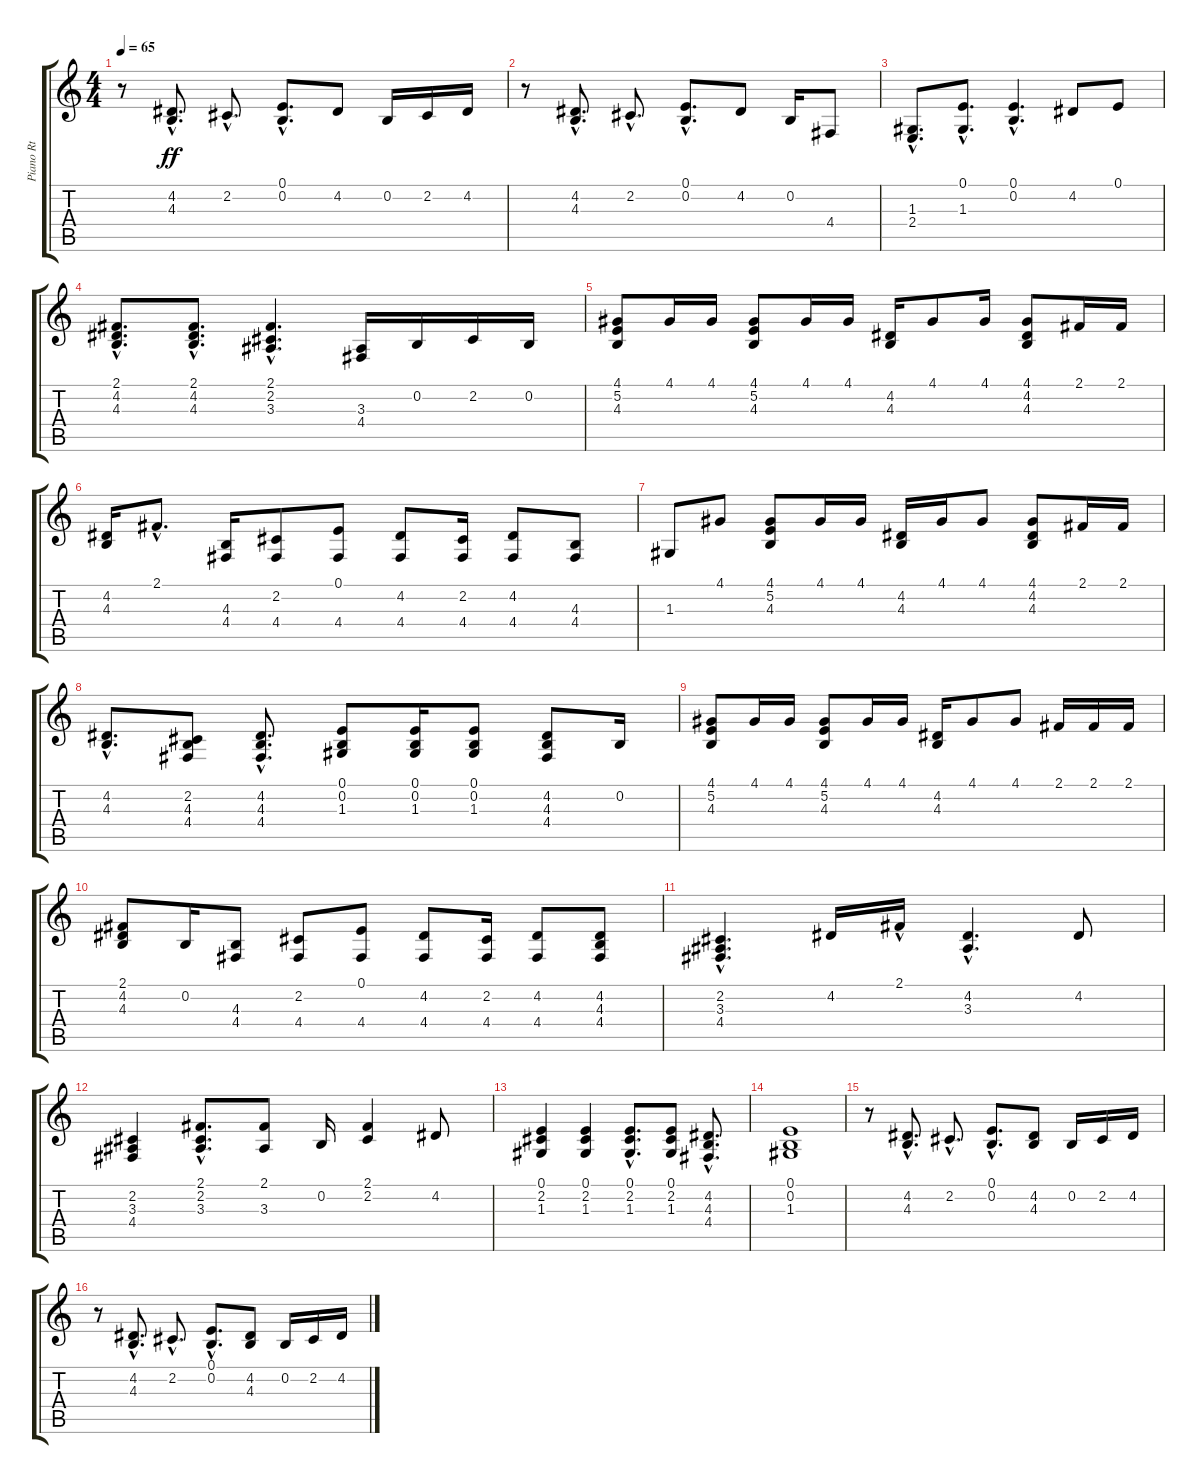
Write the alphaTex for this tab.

\track ("Piano Rt" "Piano Rt") {instrument brightacousticpiano}
\staff {score tabs}
\tuning (E4 B3 G3 D3 A2 E2) {hide}
\ts (4 4)
\tempo 65
\clef g2
\ks c
r.8{dy ff} (4.2{hac} 4.3{hac}).8{d} 2.2{hac}.8{d} (0.1{hac} 0.2{hac}).8{d} 4.2.8 0.2.16 2.2.16 4.2.16 |
r.8 (4.2{hac} 4.3{hac}).8{d} 2.2{hac}.8{d} (0.1{hac} 0.2{hac}).8{d} 4.2.8 0.2.16 4.4.8 |
(1.3{hac} 2.4{hac}).8{d} (0.1{hac} 1.3{hac}).8{d} (0.1{hac} 0.2{hac}).4{d} 4.2.8 0.1.8 |
(2.1{hac} 4.2{hac} 4.3{hac}).8{d} (2.1{hac} 4.2{hac} 4.3{hac}).8{d} (2.1{hac} 2.2{hac} 3.3{hac}).4{d} (3.3 4.4).16 0.2.16 2.2.16 0.2.16 |
(4.1 5.2 4.3).8 4.1.16 4.1.16 (4.1 5.2 4.3).8 4.1.16 4.1.16 (4.2 4.3).16 4.1.8 4.1.16 (4.1 4.2 4.3).8 2.1.16 2.1.16 |
(4.2 4.3).16 2.1{hac}.8{d} (4.3 4.4).16 (2.2 4.4).8 (0.1 4.4).8 (4.2 4.4).8 (2.2 4.4).16 (4.2 4.4).8 (4.3 4.4).8 |
1.3.8 4.1.8 (4.1 5.2 4.3).8 4.1.16 4.1.16 (4.2 4.3).16 4.1.16 4.1.8 (4.1 4.2 4.3).8 2.1.16 2.1.16 |
(4.2{hac} 4.3{hac}).8{d} (2.2 4.3 4.4).8 (4.2{hac} 4.3{hac} 4.4{hac}).8{d} (0.1 0.2 1.3).8 (0.1 0.2 1.3).16 (0.1 0.2 1.3).8 (4.2 4.3 4.4).8 0.2.16 |
(4.1 5.2 4.3).8 4.1.16 4.1.16 (4.1 5.2 4.3).8 4.1.16 4.1.16 (4.2 4.3).16 4.1.8 4.1.8 2.1.16 2.1.16 2.1.16 |
(2.1 4.2 4.3).8 0.2.16 (4.3 4.4).8 (2.2 4.4).8 (0.1 4.4).8 (4.2 4.4).8 (2.2 4.4).16 (4.2 4.4).8 (4.2 4.3 4.4).8 |
(2.2{hac} 3.3{hac} 4.4{hac}).4{d} 4.2.16 2.1{hac}.16 (4.2{hac} 3.3{hac}).4{d} 4.2.8 |
(2.2 3.3 4.4).4 (2.1{hac} 2.2{hac} 3.3{hac}).8{d} (2.1 3.3).8 0.2.16 (2.1 2.2).4 4.2.8 |
(0.1 2.2 1.3).4 (0.1 2.2 1.3).4 (0.1{hac} 2.2{hac} 1.3{hac}).8{d} (0.1 2.2 1.3).8 (4.2{hac} 4.3{hac} 4.4{hac}).8{d} |
(0.1 0.2 1.3).1 |
r.8 (4.2{hac} 4.3{hac}).8{d} 2.2{hac}.8{d} (0.1{hac} 0.2{hac}).8{d} (4.2 4.3).8 0.2.16 2.2.16 4.2.16 |
r.8 (4.2{hac} 4.3{hac}).8{d} 2.2{hac}.8{d} (0.1{hac} 0.2{hac}).8{d} (4.2 4.3).8 0.2.16 2.2.16 4.2.16
